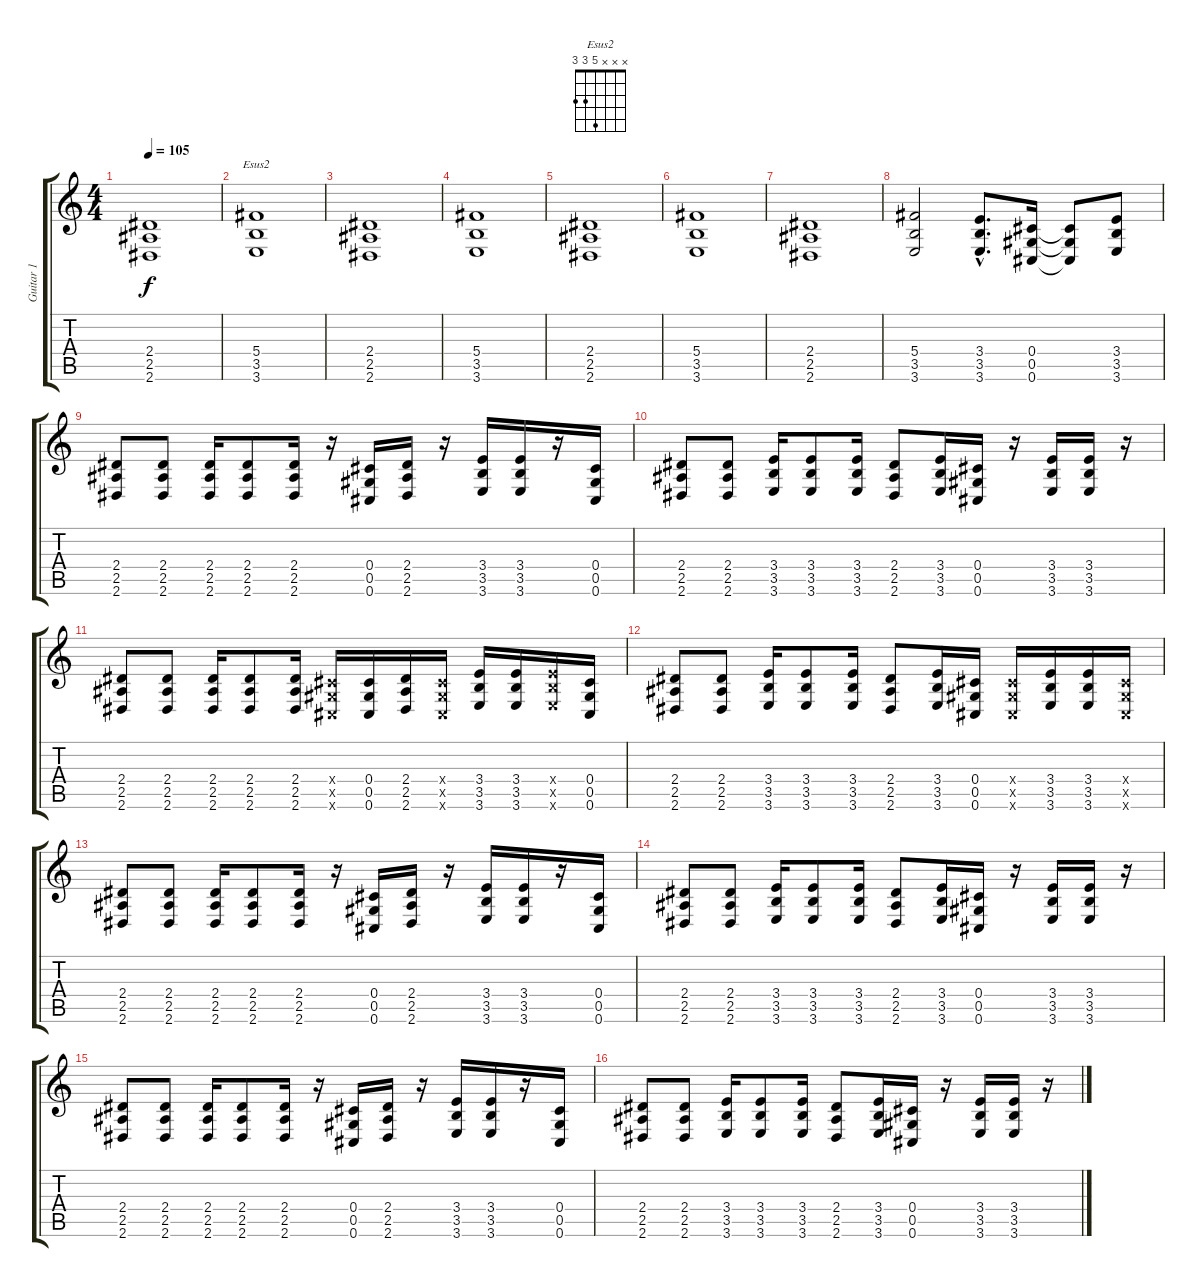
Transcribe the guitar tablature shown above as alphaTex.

\track ("Guitar 1" "Guitar 1") {instrument distortionguitar}
\staff {score tabs}
\tuning (Eb4 Bb3 Gb3 Db3 Ab2 Db2) {hide}
\chord ("Esus2" x x x 5 3 3)
\ts (4 4)
\tempo 105
\clef g2
\ks c
(2.4 2.5 2.6).1{dy f} |
(5.4 3.5 3.6).1{ch "Esus2"} |
(2.4 2.5 2.6).1 |
(5.4 3.5 3.6).1 |
(2.4 2.5 2.6).1 |
(5.4 3.5 3.6).1 |
(2.4 2.5 2.6).1 |
(5.4 3.5 3.6).2 (3.4{hac} 3.5{hac} 3.6{hac}).8{d} (0.4 0.5 0.6).16 (0.4{t} 0.5{t} 0.6{t}).8 (3.4 3.5 3.6).8 |
(2.4 2.5 2.6).8 (2.4 2.5 2.6).8 (2.4 2.5 2.6).16 (2.4 2.5 2.6).8 (2.4 2.5 2.6).16 r.16 (0.4 0.5 0.6).16 (2.4 2.5 2.6).16 r.16 (3.4 3.5 3.6).16 (3.4 3.5 3.6).16 r.16 (0.4 0.5 0.6).16 |
(2.4 2.5 2.6).8 (2.4 2.5 2.6).8 (3.4 3.5 3.6).16 (3.4 3.5 3.6).8 (3.4 3.5 3.6).16 (2.4 2.5 2.6).8 (3.4 3.5 3.6).16 (0.4 0.5 0.6).16 r.16 (3.4 3.5 3.6).16 (3.4 3.5 3.6).16 r.16 |
(2.4 2.5 2.6).8{volume 10} (2.4 2.5 2.6).8 (2.4 2.5 2.6).16 (2.4 2.5 2.6).8 (2.4 2.5 2.6).16 (0.4{x} 0.5{x} 0.6{x}).16 (0.4 0.5 0.6).16 (2.4 2.5 2.6).16 (0.4{x} 0.5{x} 0.6{x}).16 (3.4 3.5 3.6).16 (3.4 3.5 3.6).16 (3.4{x} 3.5{x} 3.6{x}).16 (0.4 0.5 0.6).16 |
(2.4 2.5 2.6).8 (2.4 2.5 2.6).8 (3.4 3.5 3.6).16 (3.4 3.5 3.6).8 (3.4 3.5 3.6).16 (2.4 2.5 2.6).8 (3.4 3.5 3.6).16 (0.4 0.5 0.6).16 (0.4{x} 0.5{x} 0.6{x}).16 (3.4 3.5 3.6).16 (3.4 3.5 3.6).16 (0.4{x} 0.5{x} 0.6{x}).16 |
(2.4 2.5 2.6).8{volume 13} (2.4 2.5 2.6).8 (2.4 2.5 2.6).16 (2.4 2.5 2.6).8 (2.4 2.5 2.6).16 r.16 (0.4 0.5 0.6).16 (2.4 2.5 2.6).16 r.16 (3.4 3.5 3.6).16 (3.4 3.5 3.6).16 r.16 (0.4 0.5 0.6).16 |
(2.4 2.5 2.6).8 (2.4 2.5 2.6).8 (3.4 3.5 3.6).16 (3.4 3.5 3.6).8 (3.4 3.5 3.6).16 (2.4 2.5 2.6).8 (3.4 3.5 3.6).16 (0.4 0.5 0.6).16 r.16 (3.4 3.5 3.6).16 (3.4 3.5 3.6).16 r.16 |
(2.4 2.5 2.6).8 (2.4 2.5 2.6).8 (2.4 2.5 2.6).16 (2.4 2.5 2.6).8 (2.4 2.5 2.6).16 r.16 (0.4 0.5 0.6).16 (2.4 2.5 2.6).16 r.16 (3.4 3.5 3.6).16 (3.4 3.5 3.6).16 r.16 (0.4 0.5 0.6).16 |
(2.4 2.5 2.6).8 (2.4 2.5 2.6).8 (3.4 3.5 3.6).16 (3.4 3.5 3.6).8 (3.4 3.5 3.6).16 (2.4 2.5 2.6).8 (3.4 3.5 3.6).16 (0.4 0.5 0.6).16 r.16 (3.4 3.5 3.6).16 (3.4 3.5 3.6).16 r.16
